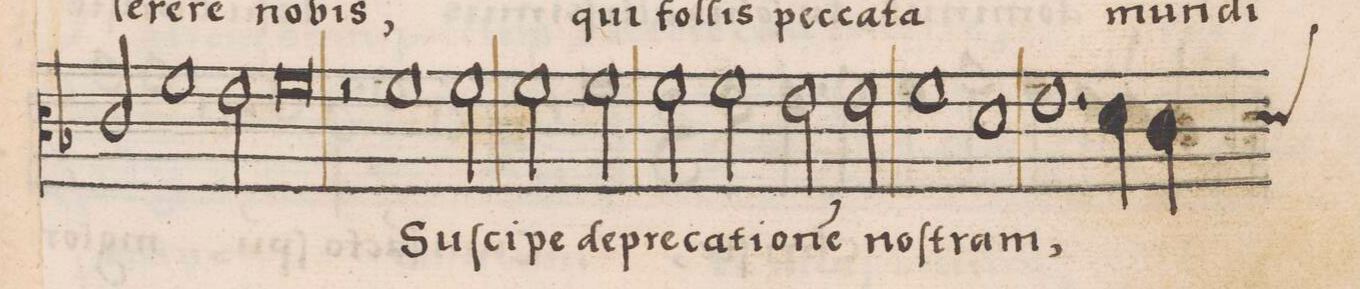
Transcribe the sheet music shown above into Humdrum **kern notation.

**kern	**text
*I"CANTVS	*
*clefC3	*
*k[b-]	*
*met(C|)	*
*M2/1	*
2c/	.
1f\	.
=74-	=74-
2e\	.
0f\	.
=75-	=75-
2r	.
1f\	Su-
=76-	=76-
2f\	-ſci-
2f\	-pe
2f\	de-
=77-	=77-
2f\	-pre-
2f\	-ca-
2e\	-ti-
2e\	-o-
=78-	=78-
1f\	-ne(m)
1d\	noſ-
=79-	=79-
1.e\	-tram,
4d\	.
*custos:d	*
4c\	.
=80-	=80-
*-	*-
